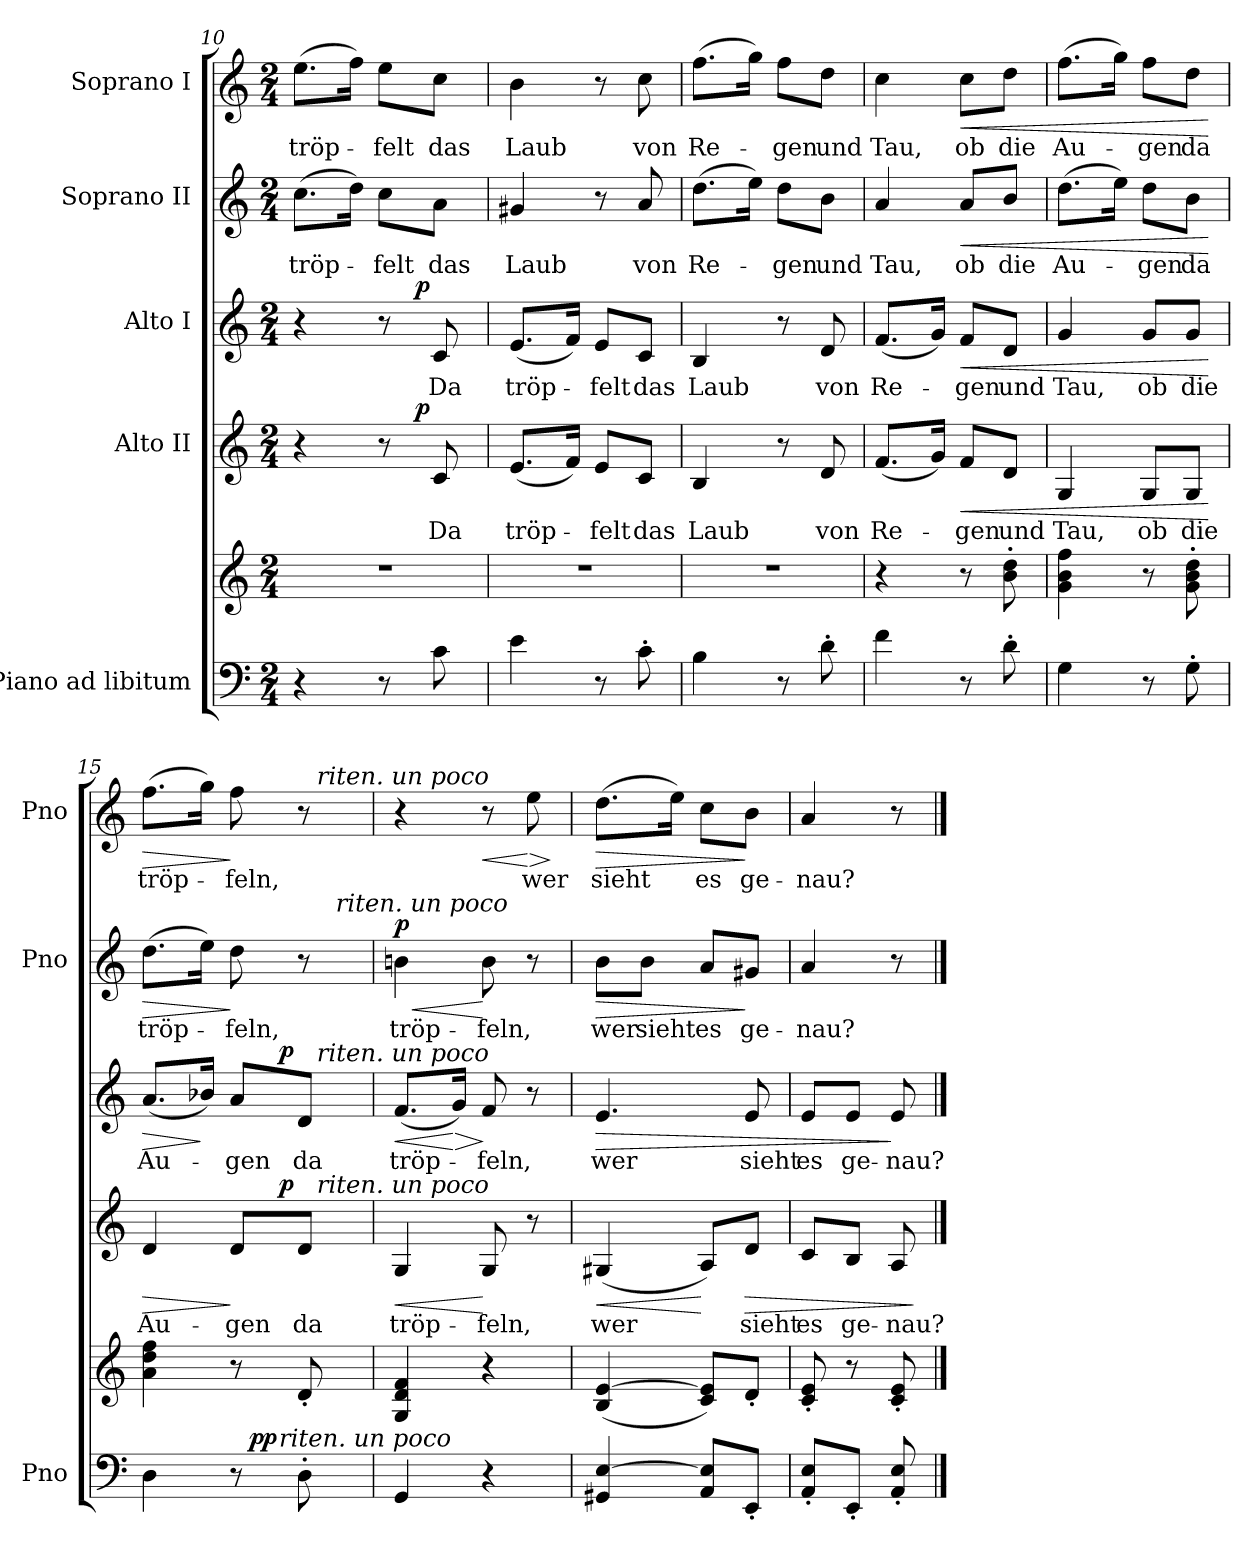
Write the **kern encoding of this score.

**kern	**kern	**dynam	**kern	**text	**dynam	**kern	**text	**dynam	**kern	**text	**dynam	**kern	**text	**dynam
*part5	*part5	*part5	*part4	*part4	*part4	*part3	*part3	*part3	*part2	*part2	*part2	*part1	*part1	*part1
*staff6	*staff5	*staff5/6	*staff4	*staff4	*staff4	*staff3	*staff3	*staff3	*staff2	*staff2	*staff2	*staff1	*staff1	*staff1
*I"Piano ad libitum	*	*	*I"Alto II	*	*	*I"Alto I	*	*	*I"Soprano II	*	*	*I"Soprano I	*	*
*I'Pno	*	*	*	*	*	*	*	*	*I'Pno	*	*	*I'Pno	*	*
*clefF4	*clefG2	*	*clefG2	*	*	*clefG2	*	*	*clefG2	*	*	*clefG2	*	*
*k[]	*k[]	*	*k[]	*	*	*k[]	*	*	*k[]	*	*	*k[]	*	*
*a:	*a:	*	*a:	*	*	*a:	*	*	*a:	*	*	*a:	*	*
*M2/4	*M2/4	*	*M2/4	*	*	*M2/4	*	*	*M2/4	*	*	*M2/4	*	*
=10	=10	=10	=10	=10	=10	=10	=10	=10	=10	=10	=10	=10	=10	=10
*	*	*	*^	*	*	*^	*	*	*	*	*	*	*	*
4r	2r	.	4r	4ryy	.	.	4r	4ryy	.	.	(8.cc\L	tröp-	.	(8.ee\L	tröp-	.
.	.	.	.	.	.	.	.	.	.	.	16dd\Jk)	.	.	16ff\Jk)	.	.
8r	.	.	8r	16.ryy	.	.	8r	16.ryy	.	.	8cc\L	-felt	.	8ee\L	-felt	.
!	!	!	!	!	!	!LO:DY:a	!	!	!	!LO:DY:a	!	!	!	!	!	!
.	.	.	.	8ryy	.	p	.	8ryy	.	p	.	.	.	.	.	.
8c\	.	.	8c/	.	Da	.	8c/	.	Da	.	8a\J	das	.	8cc\J	das	.
.	.	.	.	32ryy	.	.	.	32ryy	.	.	.	.	.	.	.	.
*	*	*	*v	*v	*	*	*	*	*	*	*	*	*	*	*	*
*	*	*	*	*	*	*v	*v	*	*	*	*	*	*	*	*
=11	=11	=11	=11	=11	=11	=11	=11	=11	=11	=11	=11	=11	=11	=11
4e\	2r	.	(8.e/L	tröp-	.	(8.e/L	tröp-	.	4g#X/	Laub	.	4b\	Laub	.
.	.	.	16f/Jk)	.	.	16f/Jk)	.	.	.	.	.	.	.	.
8r	.	.	8e/L	-felt	.	8e/L	-felt	.	8r	.	.	8r	.	.
8c'>\	.	.	8c/J	das	.	8c/J	das	.	8a/	von	.	8cc\	von	.
=12	=12	=12	=12	=12	=12	=12	=12	=12	=12	=12	=12	=12	=12	=12
4B\	2r	.	4B/	Laub	.	4B/	Laub	.	(8.dd\L	Re-	.	(8.ff\L	Re-	.
.	.	.	.	.	.	.	.	.	16ee\Jk)	.	.	16gg\Jk)	.	.
8r	.	.	8r	.	.	8r	.	.	8dd\L	-gen	.	8ff\L	-gen	.
8d'>\	.	.	8d/	von	.	8d/	von	.	8b\J	und	.	8dd\J	und	.
!!LO:PB:g=z
=13	=13	=13	=13	=13	=13	=13	=13	=13	=13	=13	=13	=13	=13	=13
4f\	4r	.	(8.f/L	Re-	.	(8.f/L	Re-	.	4a/	Tau,	.	4cc\	Tau,	.
.	.	.	16g/Jk)	.	.	16g/Jk)	.	.	.	.	.	.	.	.
!	!	!	!	!	!LO:HP:b	!	!	!LO:HP:b	!	!	!LO:HP:b	!	!	!LO:HP:b
8r	8r	.	8f/L	-gen	<	8f/L	-gen	<	8a/L	ob	<	8cc\L	ob	<
8d'>\	8b\'> 8dd\'>	.	8d/J	und	.	8d/J	und	.	8b/J	die	.	8dd\J	die	.
=14	=14	=14	=14	=14	=14	=14	=14	=14	=14	=14	=14	=14	=14	=14
4G\	4g\ 4b\ 4ff\	.	4G/	Tau,	.	4g/	Tau,	.	(8.dd\L	Au-	.	(8.ff\L	Au-	.
.	.	.	.	.	.	.	.	.	16ee\Jk)	.	.	16gg\Jk)	.	.
8r	8r	.	8G/L	ob	.	8g/L	ob	.	8dd\L	-gen	.	8ff\L	-gen	.
8G'>\	8g\'> 8b\'> 8dd\'>	.	8G/J	die	.	8g/J	die	.	8b\J	da	.	8dd\J	da	.
.	.	.	.	.	[	.	.	[	.	.	[	.	.	[
=15	=15	=15	=15	=15	=15	=15	=15	=15	=15	=15	=15	=15	=15	=15
!	!	!	!	!	!LO:HP:b	!	!	!LO:HP:b	!	!	!LO:HP:b	!	!	!LO:HP:b
*^	*	*	*^	*	*	*^	*	*	*^	*	*	*^	*	*
*	*^	*	*	*	*^	*	*	*	*^	*	*	*	*	*	*	*	*	*	*
4D\	4ryy	4ryy	4a\ 4dd\ 4ff\	.	4d/	4ryy	4ryy	Au-	>	(8.a/L	4ryy	4ryy	Au-	>	(8.dd\L	4..ryy	tröp-	>	(8.ff\L	4ryy	tröp-	>
.	.	.	.	.	.	.	.	.	.	16b-X/Jk)	.	.	.	]	16ee\Jk)	.	.	.	16gg\Jk)	.	.	.
8r	32ryy	16.ryy	8r	.	8d/L	16.ryy	8ryy	-gen	]	8a/L	16.ryy	8ryy	-gen	.	8dd\	.	-feln,	]	8ff\	8ryy	-feln,	]
!	!	!	!	!LO:DY:a=2	!	!	!	!	!	!	!	!	!	!	!	!	!	!	!	!	!	!
.	8..ryy	.	.	pp	.	.	.	.	.	.	.	.	.	.	.	.	.	.	.	.	.	.
!	!	!LO:TX:a:i:t=riten. un poco	!	!	!	!	!	!	!	!	!	!	!	!	!	!	!	!	!	!	!	!
!	!	!	!	!	!	!	!	!	!LO:DY:a	!	!	!	!	!LO:DY:a	!	!	!	!	!	!	!	!
.	.	8ryy	.	.	.	8ryy	.	.	p	.	8ryy	.	.	p	.	.	.	.	.	.	.	.
8D'>\	.	.	8d'</	.	8d/J	.	32ryy	da	.	8d/J	.	32ryy	da	.	8r	.	.	.	8r	32ryy	.	.
!	!	!	!	!	!	!	!	!	!	!	!	!	!	!	!	!	!	!	!	!LO:TX:a:i:t=riten. un poco	!	!
!	!	!	!	!	!	!	!	!	!	!	!	!LO:TX:a:i:t=riten. un poco	!	!	!	!	!	!	!	!	!	!
!	!	!	!	!	!	!	!LO:TX:a:i:t=riten. un poco	!	!	!	!	!	!	!	!	!	!	!	!	!	!	!
.	.	.	.	.	.	.	16.ryy	.	.	.	.	16.ryy	.	.	.	.	.	.	.	16.ryy	.	.
!	!	!	!	!	!	!	!	!	!	!	!	!	!	!	!	!LO:TX:a:i:t=riten. un poco	!	!	!	!	!	!
.	.	.	.	.	.	.	.	.	.	.	.	.	.	.	.	16ryy	.	.	.	.	.	.
.	.	32ryy	.	.	.	32ryy	.	.	.	.	32ryy	.	.	.	.	.	.	.	.	.	.	.
=16	=16	=16	=16	=16	=16	=16	=16	=16	=16	=16	=16	=16	=16	=16	=16	=16	=16	=16	=16	=16	=16	=16
!	!	!	!	!	!	!	!	!	!LO:HP:b	!	!	!	!	!	!	!	!	!	!	!	!	!
!	!	!	!	!	!	!	!	!	!LO:HP:n=1:b	!	!	!	!	!LO:HP:b	!	!	!	!LO:HP:b	!	!	!	!
!	!	!	!	!	!	!	!	!	!	!	!	!	!	!	!	!	!	!LO:HP:n=1:b	!	!	!	!
!	!	!	!	!	!	!	!	!	!	!	!	!	!	!	!	!	!	!LO:DY:n=1:a	!	!	!	!
*	*	*	*	*	*v	*v	*v	*	*	*	*	*	*	*	*v	*v	*	*	*v	*v	*	*
*v	*v	*v	*	*	*	*	*	*v	*v	*v	*	*	*	*	*	*	*	*
4GG/	4G/ 4d/ 4f/	.	4G/	tröp-	< >	(8.f/L	tröp-	<	4bn\	tröp-	< > p	4r	.	.
!	!	!	!	!	!	!	!	!LO:HP:n=1:b	!	!	!	!	!	!
.	.	.	.	.	.	16g/Jk)	.	[ >	.	.	.	.	.	.
!	!	!	!	!	!	!	!	!	!	!	!	!	!	!LO:HP:b
4r	4r	.	8G/	-feln,	[	8f/	-feln,	]	8b\	-feln,	[	8r	.	<
!	!	!	!	!	!	!	!	!	!	!	!	!	!	!LO:HP:n=1:b
.	.	.	8r	.	]	8r	.	.	8r	.	]	8ee\	wer	[ >
.	.	.	.	.	.	.	.	.	.	.	.	.	.	]
=17	=17	=17	=17	=17	=17	=17	=17	=17	=17	=17	=17	=17	=17	=17
!	!	!	!	!	!LO:HP:b	!	!	!	!	!	!	!	!	!
!	!	!	!	!	!LO:HP:n=1:b	!	!	!LO:HP:b	!	!	!LO:HP:b	!	!	!LO:HP:b
4GG#X/ [>4E/	(4B/ [>4e/	.	(4G#X/	wer	< >	4.e/	wer	>	8b\L	wer	>	(8.dd\L	sieht	>
.	.	.	.	.	.	.	.	.	8b\J	sieht	.	.	.	.
.	.	.	.	.	.	.	.	.	.	.	.	16ee\Jk)	.	.
8AA/ 8E/]L	8c/ 8e/]L)	.	8A/L)	.	[	.	.	.	8a/L	es	.	8cc\L	es	.
!	!	!	!	!	!LO:HP:n=1:b	!	!	!	!	!	!	!	!	!
8EE'</J	8d'</J	.	8d/J	sieht	] >	8e/	sieht	.	8g#X/J	ge-	]	8b\J	ge-	]
=18	=18	=18	=18	=18	=18	=18	=18	=18	=18	=18	=18	=18	=18	=18
8AA/'< 8E/'<L	8c/'< 8e/'<	.	8c/L	es	.	8e/L	es	.	4a/	-nau?	.	4a/	-nau?	.
8EE'</J	8r	.	8B/J	ge-	.	8e/J	ge-	.	.	.	.	.	.	.
8AA/'< 8E/'<	8c/'< 8e/'<	.	8A/	-nau?	.	8e/	-nau?	]	8r	.	.	8r	.	.
.	.	.	.	.	]	.	.	.	.	.	.	.	.	.
==	==	==	==	==	==	==	==	==	==	==	==	==	==	==
*-	*-	*-	*-	*-	*-	*-	*-	*-	*-	*-	*-	*-	*-	*-
